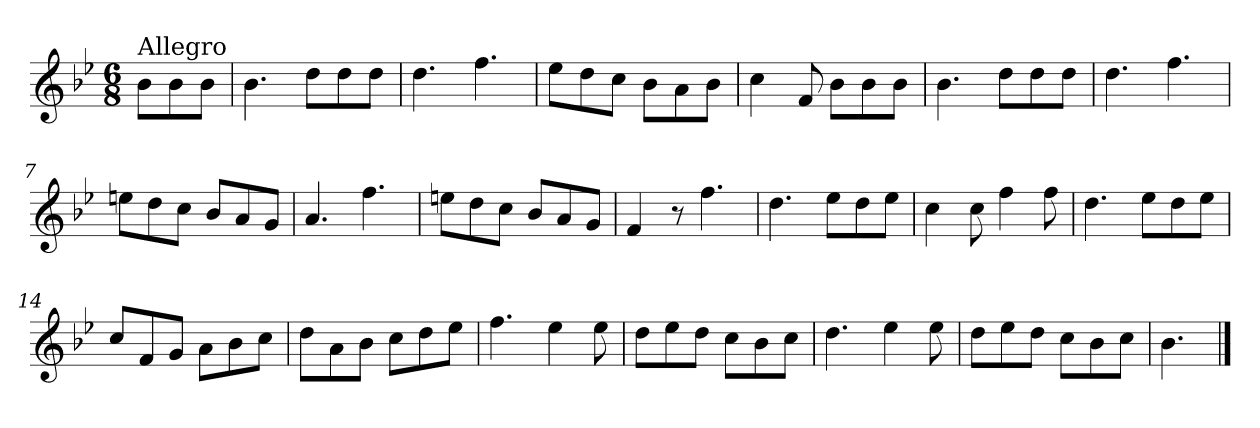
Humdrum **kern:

**kern
*part1
*staff1
*clefG2
*k[b-e-]
*g:
*M6/8
=
!LO:TX:a:t=Allegro
8b-\L
8b-\
8b-\J
=1
4.b-\
8dd\L
8dd\
8dd\J
=2
4.dd\
4.ff\
=3
8ee-\L
8dd\
8cc\J
8b-\L
8a\
8b-\J
=4
4cc\
8f/
8b-\L
8b-\
8b-\J
=5
4.b-\
8dd\L
8dd\
8dd\J
!!LO:LB:g=z
=6
4.dd\
4.ff\
=7
8een\L
8dd\
8cc\J
8b-/L
8a/
8g/J
=8
4.a/
4.ff\
=9
8een\L
8dd\
8cc\J
8b-/L
8a/
8g/J
=10
4f/
8r
4.ff\
=11
4.dd\
8ee-\L
8dd\
8ee-\J
!!LO:LB:g=z
=12
4cc\
8cc\
4ff\
8ff\
=13
4.dd\
8ee-\L
8dd\
8ee-\J
=14
8cc/L
8f/
8g/J
8a\L
8b-\
8cc\J
=15
8dd\L
8a\
8b-\J
8cc\L
8dd\
8ee-\J
=16
4.ff\
4ee-\
8ee-\
=17
8dd\L
8ee-\
8dd\J
8cc\L
8b-\
8cc\J
!!LO:LB:g=z
=18
4.dd\
4ee-\
8ee-\
=19
8dd\L
8ee-\
8dd\J
8cc\L
8b-\
8cc\J
=20
4.b-\
==
*-
